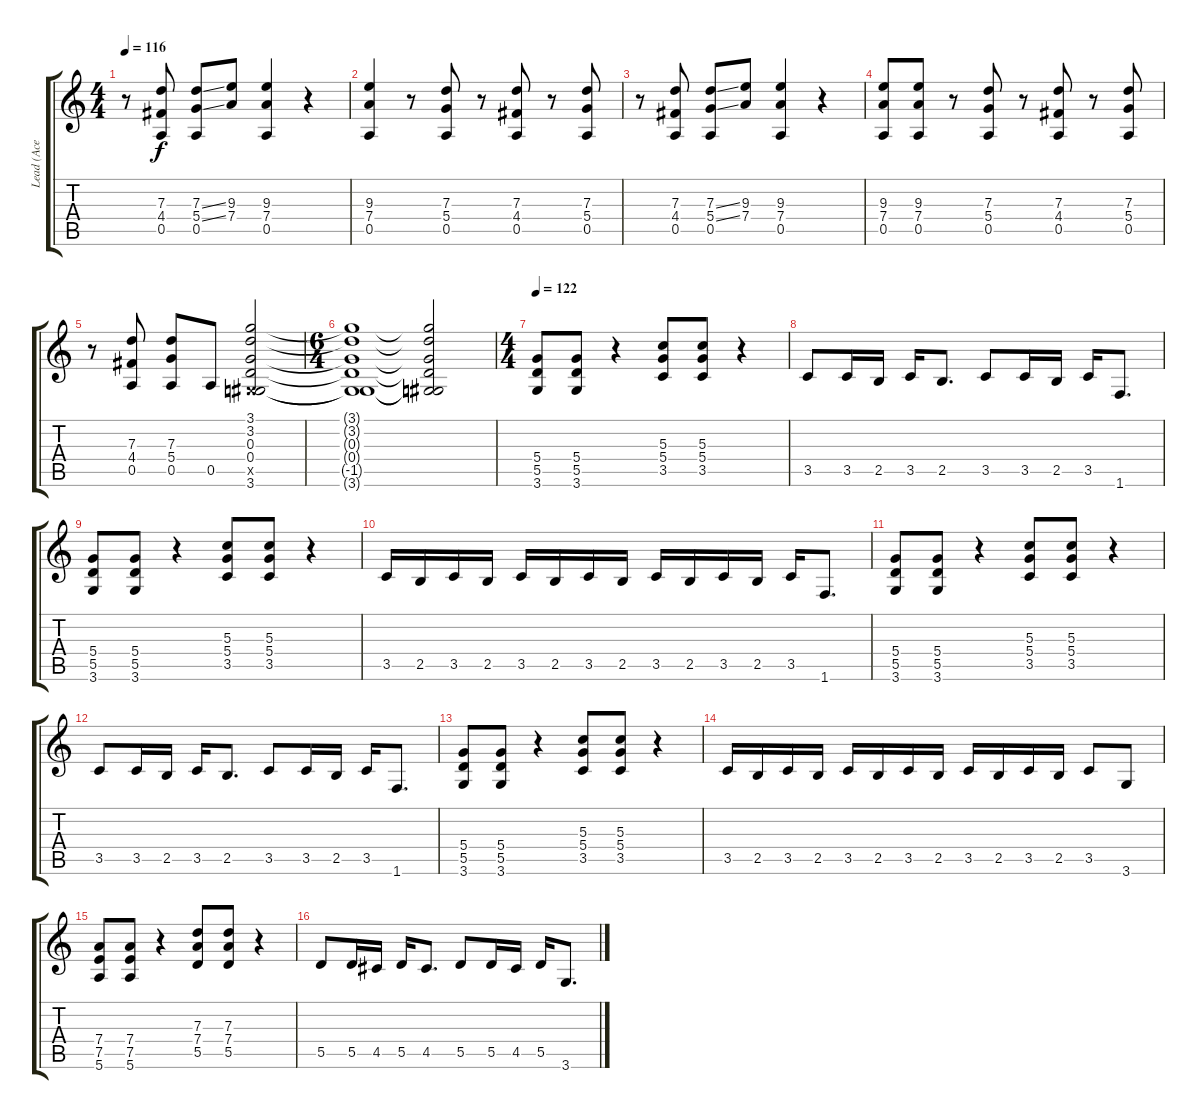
\track ("Lead (Ace Frehley)" "Lead (Ace ") {instrument overdrivenguitar}
\staff {score tabs}
\tuning (E4 B3 G3 D3 A2 E2) {hide}
\ts (4 4)
\tempo 116
\clef g2
\ks c
r.8{dy f} (7.3 4.4 0.5).8 (7.3{ss} 5.4{ss} 0.5).8 (9.3 7.4).8 (9.3 7.4 0.5).4 r.4 |
(9.3 7.4 0.5).4 r.8 (7.3 5.4 0.5).8 r.8 (7.3 4.4 0.5).8 r.8 (7.3 5.4 0.5).8 |
r.8 (7.3 4.4 0.5).8 (7.3{ss} 5.4{ss} 0.5).8 (9.3 7.4).8 (9.3 7.4 0.5).4 r.4 |
(9.3 7.4 0.5).8 (9.3 7.4 0.5).8 r.8 (7.3 5.4 0.5).8 r.8 (7.3 4.4 0.5).8 r.8 (7.3 5.4 0.5).8 |
r.8 (7.3 4.4 0.5).8 (7.3 5.4 0.5).8 0.5.8 (3.1 3.2 0.3 0.4 -1.5{x} 3.6).2 |
\ts (6 4)
(3.1{t} 3.2{t} 0.3{t} 0.4{t} -1.5{t} 3.6{t}).1 (3.1{t} 3.2{t} 0.3{t} 0.4{t} -1.5{t} 3.6{t}).2 |
\ts (4 4)
\tempo 122
(5.4 5.5 3.6).8 (5.4 5.5 3.6).8 r.4 (5.3 5.4 3.5).8 (5.3 5.4 3.5).8 r.4 |
3.5.8 3.5.16 2.5.16 3.5.16 2.5.8{d} 3.5.8 3.5.16 2.5.16 3.5.16 1.6.8{d} |
(5.4 5.5 3.6).8 (5.4 5.5 3.6).8 r.4 (5.3 5.4 3.5).8 (5.3 5.4 3.5).8 r.4 |
3.5.16 2.5.16 3.5.16 2.5.16 3.5.16 2.5.16 3.5.16 2.5.16 3.5.16 2.5.16 3.5.16 2.5.16 3.5.16 1.6.8{d} |
(5.4 5.5 3.6).8 (5.4 5.5 3.6).8 r.4 (5.3 5.4 3.5).8 (5.3 5.4 3.5).8 r.4 |
3.5.8 3.5.16 2.5.16 3.5.16 2.5.8{d} 3.5.8 3.5.16 2.5.16 3.5.16 1.6.8{d} |
(5.4 5.5 3.6).8 (5.4 5.5 3.6).8 r.4 (5.3 5.4 3.5).8 (5.3 5.4 3.5).8 r.4 |
3.5.16 2.5.16 3.5.16 2.5.16 3.5.16 2.5.16 3.5.16 2.5.16 3.5.16 2.5.16 3.5.16 2.5.16 3.5.8 3.6.8 |
(7.4 7.5 5.6).8 (7.4 7.5 5.6).8 r.4 (7.3 7.4 5.5).8 (7.3 7.4 5.5).8 r.4 |
5.5.8 5.5.16 4.5.16 5.5.16 4.5.8{d} 5.5.8 5.5.16 4.5.16 5.5.16 3.6.8{d}
